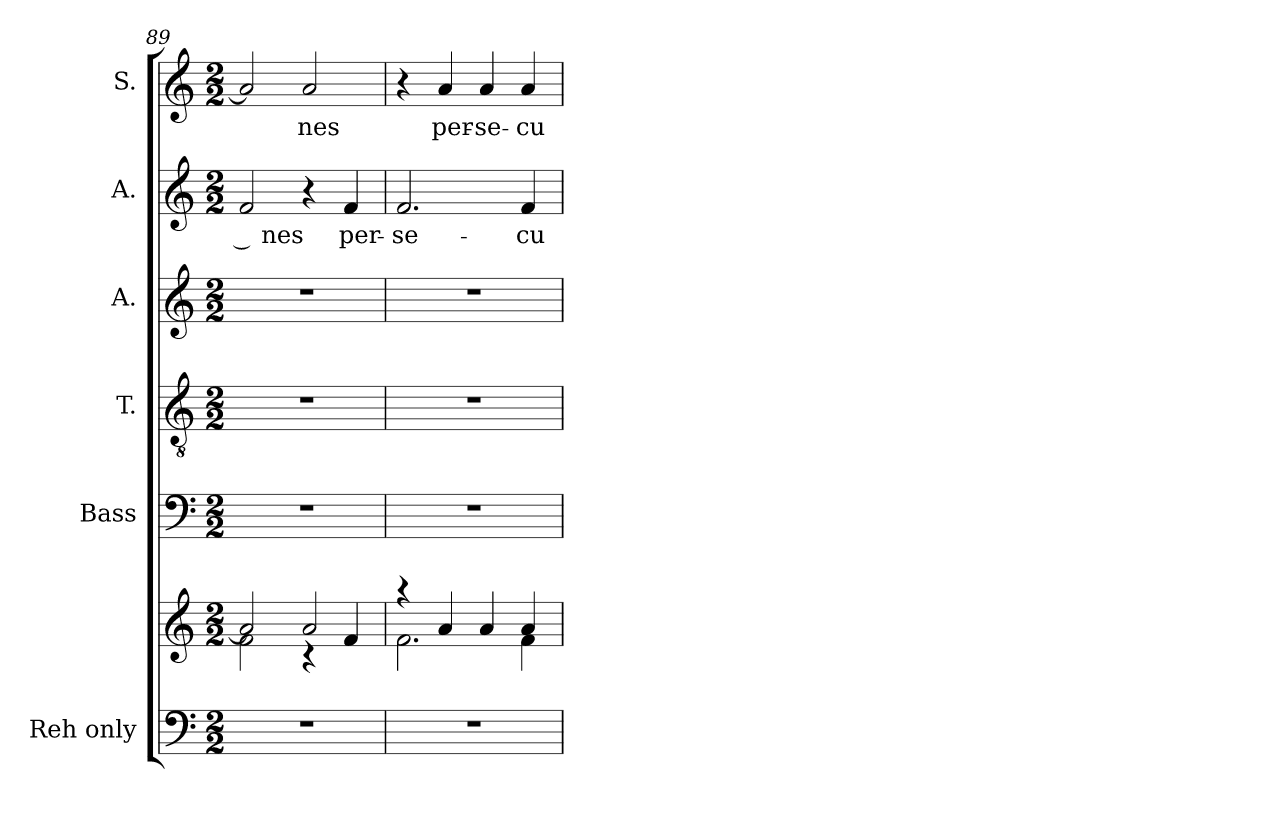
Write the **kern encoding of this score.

**kern	**kern	**kern	**kern	**kern	**kern	**text	**kern	**text
*part6	*part6	*part5	*part4	*part3	*part2	*part2	*part1	*part1
*staff7	*staff6	*staff5	*staff4	*staff3	*staff2	*staff2	*staff1	*staff1
*I"Reh only	*	*I"Bass	*I"T.	*I"A.	*I"A.	*	*I"S.	*
*	*	*I'B.	*	*	*	*	*	*
*clefF4	*clefG2	*clefF4	*clefGv2	*clefG2	*clefG2	*	*clefG2	*
*	*	*	*	*ITrd7c12	*ITrd7c12	*	*	*
*k[]	*k[]	*k[]	*k[]	*k[]	*k[]	*	*k[]	*
*C:	*C:	*C:	*C:	*C:	*C:	*	*C:	*
*M2/2	*M2/2	*M2/2	*M2/2	*M2/2	*M2/2	*	*M2/2	*
=89	=89	=89	=89	=89	=89	=89	=89	=89
*	*^	*	*	*	*	*	*	*
!	!	!	!	!	!	!	!LO:LY:b	!	!
1r	2a/]	2f\	1r	1r	1r	2F/	-­ nes	2a/]	.
!	!	!	!	!	!	!	!	!	!LO:LY:b
.	2a/	4rc	.	.	.	4r	.	2a/	-nes
!	!	!	!	!	!	!	!LO:LY:b	!	!
.	.	4f/	.	.	.	4F/	per-	.	.
!!LO:LB:g=z
=90	=90	=90	=90	=90	=90	=90	=90	=90	=90
!	!	!	!	!	!	!	!LO:LY:b	!	!
1r	4raa	2.f\	1r	1r	1r	2.F/	-se-	4r	.
!	!	!	!	!	!	!	!	!	!LO:LY:b
.	4a/	.	.	.	.	.	.	4a/	per-
!	!	!	!	!	!	!	!	!	!LO:LY:b
.	4a/	.	.	.	.	.	.	4a/	-se-
!	!	!	!	!	!	!	!LO:LY:b	!	!LO:LY:b
.	4a/	4f\	.	.	.	4F/	-cu-	4a/	-cu-
*	*v	*v	*	*	*	*	*	*	*
=	=	=	=	=	=	=	=	=
*-	*-	*-	*-	*-	*-	*-	*-	*-
